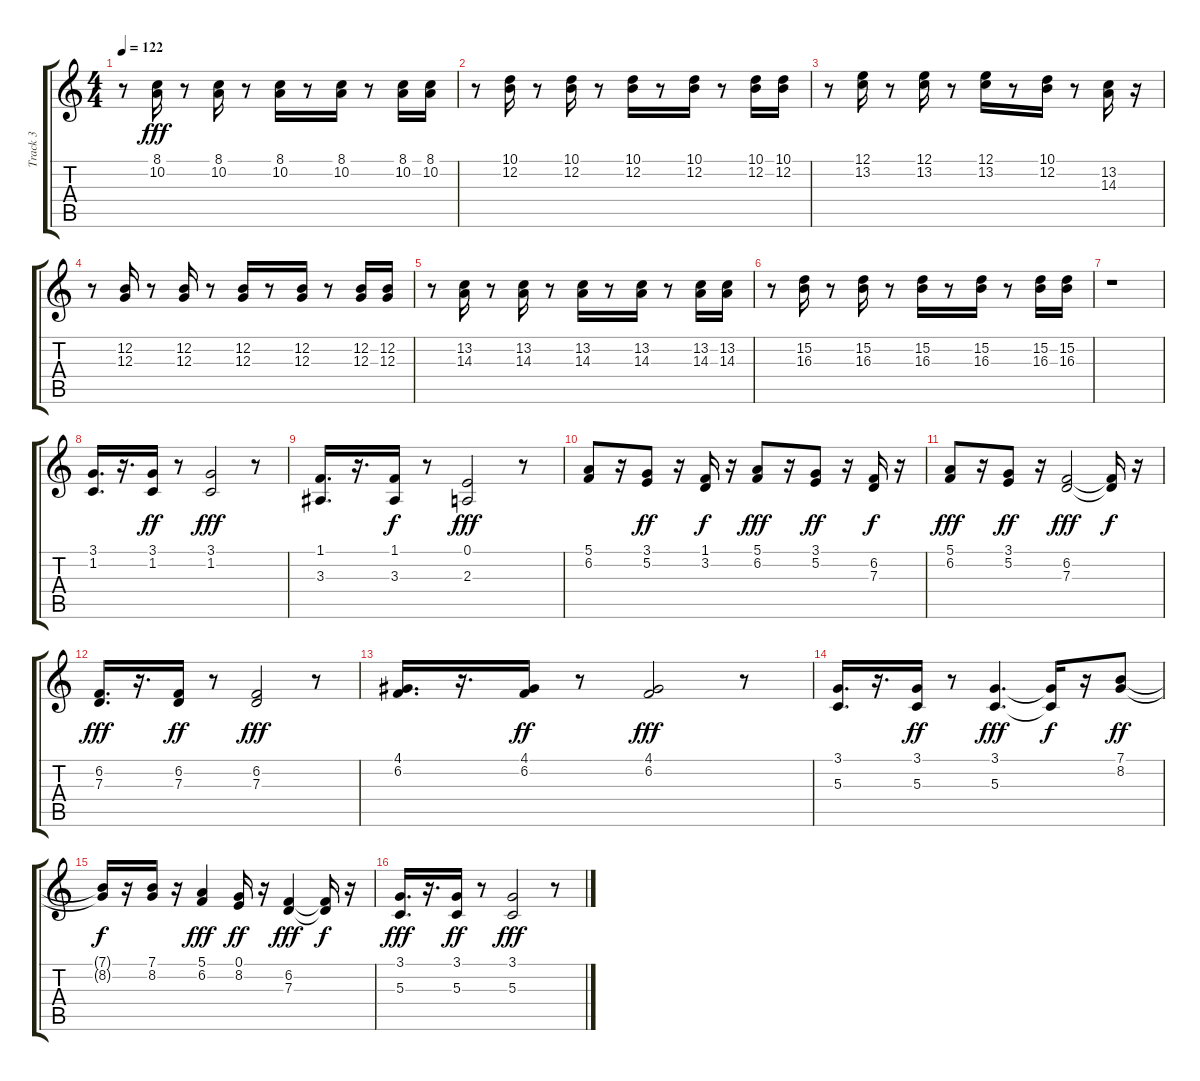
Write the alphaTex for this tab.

\track ("Track 3" "Track 3") {instrument electricpiano2}
\staff {score tabs}
\tuning (E4 B3 G3 D3 A2 E2) {hide}
\ts (4 4)
\tempo 122
\clef g2
\ks c
r.8{dy fff} (8.1 10.2).16 r.8 (8.1 10.2).16 r.8 (8.1 10.2).16 r.8 (8.1 10.2).16 r.8 (8.1 10.2).16 (8.1 10.2).16 |
r.8 (10.1 12.2).16 r.8 (10.1 12.2).16 r.8 (10.1 12.2).16 r.8 (10.1 12.2).16 r.8 (10.1 12.2).16 (10.1 12.2).16 |
r.8 (12.1 13.2).16 r.8 (12.1 13.2).16 r.8 (12.1 13.2).16 r.8 (10.1 12.2).16 r.8 (13.2 14.3).16 r.16 |
r.8 (12.2 12.3).16 r.8 (12.2 12.3).16 r.8 (12.2 12.3).16 r.8 (12.2 12.3).16 r.8 (12.2 12.3).16 (12.2 12.3).16 |
r.8 (13.2 14.3).16 r.8 (13.2 14.3).16 r.8 (13.2 14.3).16 r.8 (13.2 14.3).16 r.8 (13.2 14.3).16 (13.2 14.3).16 |
r.8 (15.2 16.3).16 r.8 (15.2 16.3).16 r.8 (15.2 16.3).16 r.8 (15.2 16.3).16 r.8 (15.2 16.3).16 (15.2 16.3).16 |
r.1 |
(3.1 1.2).16{d} r.16{d} (3.1 1.2).16{dy ff} r.8 (3.1 1.2).2{dy fff} r.8 |
(1.1 3.3).16{d} r.16{d} (1.1 3.3).16{dy f} r.8 (0.1 2.3).2{dy fff} r.8 |
(5.1 6.2).8 r.16 (3.1 5.2).8{dy ff} r.16 (1.1 3.2).16{dy f} r.16 (5.1 6.2).8{dy fff} r.16 (3.1 5.2).8{dy ff} r.16 (6.2 7.3).16{dy f} r.16 |
(5.1 6.2).8{dy fff} r.16 (3.1 5.2).8{dy ff} r.16 (6.2 7.3).2{dy fff} (6.2{t} 7.3{t}).16{dy f} r.16 |
(6.2 7.3).16{d dy fff} r.16{d} (6.2 7.3).16{dy ff} r.8 (6.2 7.3).2{dy fff} r.8 |
(4.1 6.2).16{d} r.16{d} (4.1 6.2).16{dy ff} r.8 (4.1 6.2).2{dy fff} r.8 |
(3.1 5.3).16{d} r.16{d} (3.1 5.3).16{dy ff} r.8 (3.1 5.3).4{d dy fff} (3.1{t} 5.3{t}).16{dy f} r.16 (7.1 8.2).8{dy ff} |
(7.1{t} 8.2{t}).16{dy f} r.16 (7.1 8.2).16 r.16 (5.1 6.2).4{dy fff} (0.1 8.2).16{dy ff} r.16 (6.2 7.3).4{dy fff} (6.2{t} 7.3{t}).16{dy f} r.16 |
(3.1 5.3).16{d dy fff} r.16{d} (3.1 5.3).16{dy ff} r.8 (3.1 5.3).2{dy fff} r.8
